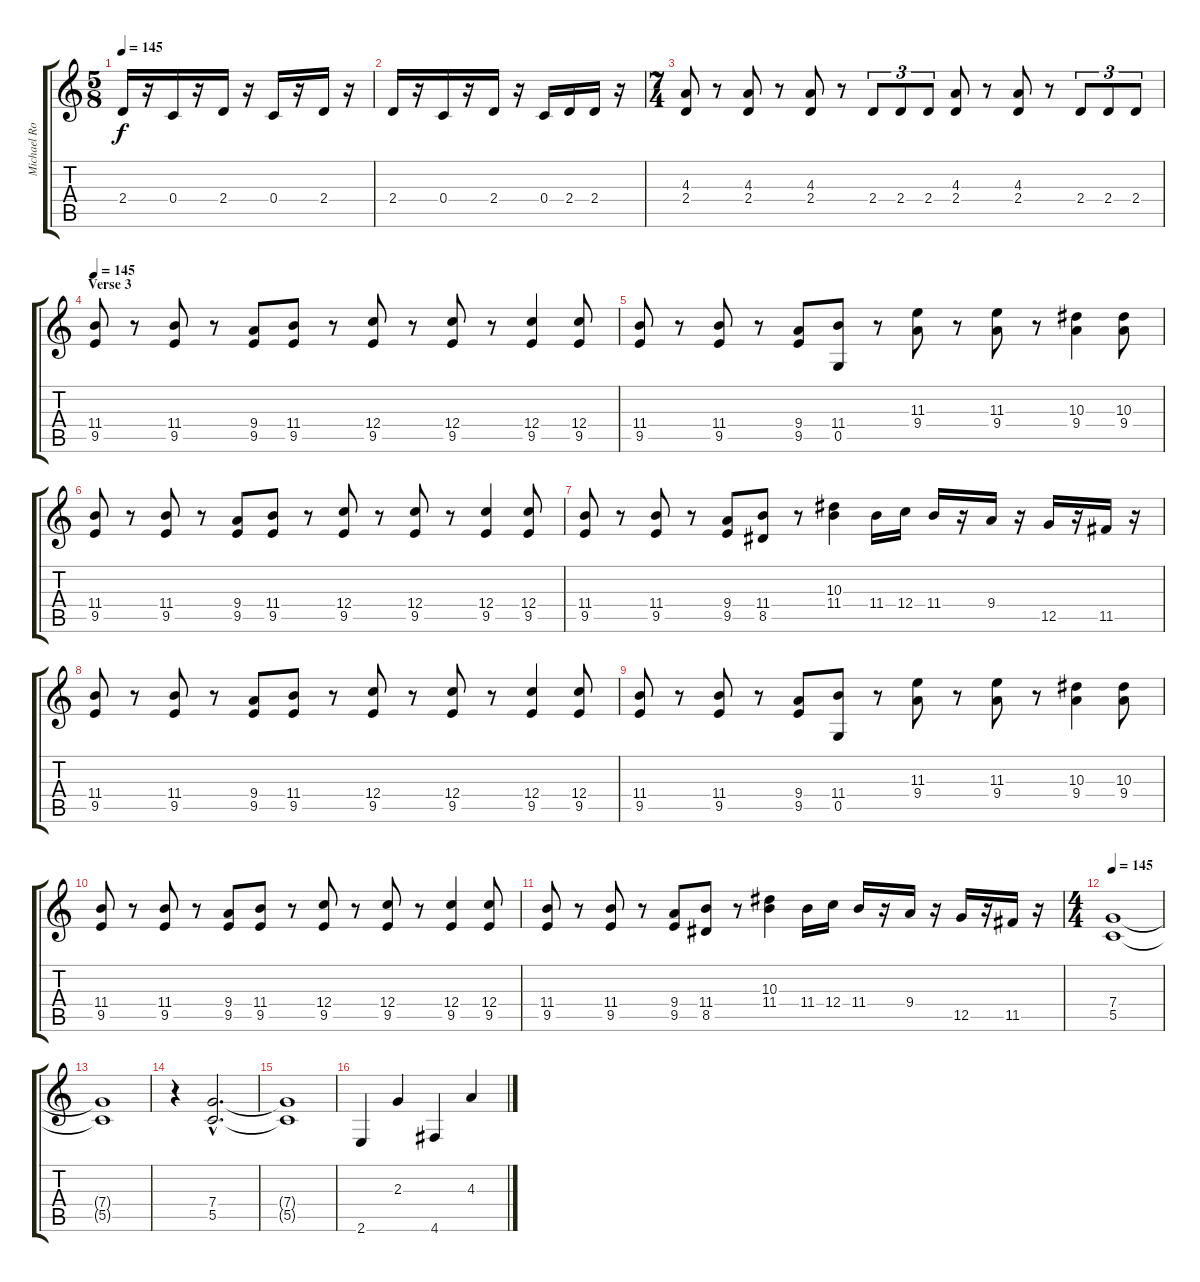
\track ("Michael Romeo Lead" "Michael Ro") {instrument distortionguitar}
\staff {score tabs}
\tuning (D4 A3 F3 C3 G2 D2) {hide}
\ts (5 8)
\tempo 145
\clef g2
\ks c
2.4.16{dy f} r.16 0.4.16 r.16 2.4.16 r.16 0.4.16 r.16 2.4.16 r.16 |
2.4.16 r.16 0.4.16 r.16 2.4.16 r.16 0.4.16 2.4.16 2.4.16 r.16 |
\ts (7 4)
(4.3 2.4).8 r.8 (4.3 2.4).8 r.8 (4.3 2.4).8 r.8 2.4.8{tu (3 2)} 2.4.8{tu (3 2)} 2.4.8{tu (3 2)} (4.3 2.4).8 r.8 (4.3 2.4).8 r.8 2.4.8{tu (3 2)} 2.4.8{tu (3 2)} 2.4.8{tu (3 2)} |
\section ("" "Verse 3")
\tempo 145
(11.4 9.5).8 r.8 (11.4 9.5).8 r.8 (9.4 9.5).8 (11.4 9.5).8 r.8 (12.4 9.5).8 r.8 (12.4 9.5).8 r.8 (12.4 9.5).4 (12.4 9.5).8 |
(11.4 9.5).8 r.8 (11.4 9.5).8 r.8 (9.4 9.5).8 (11.4 0.5).8 r.8 (11.3 9.4).8 r.8 (11.3 9.4).8 r.8 (10.3 9.4).4 (10.3 9.4).8 |
(11.4 9.5).8 r.8 (11.4 9.5).8 r.8 (9.4 9.5).8 (11.4 9.5).8 r.8 (12.4 9.5).8 r.8 (12.4 9.5).8 r.8 (12.4 9.5).4 (12.4 9.5).8 |
(11.4 9.5).8 r.8 (11.4 9.5).8 r.8 (9.4 9.5).8 (11.4 8.5).8 r.8 (10.3 11.4).4 11.4.16 12.4.16 11.4.16 r.16 9.4.16 r.16 12.5.16 r.16 11.5.16 r.16 |
(11.4 9.5).8 r.8 (11.4 9.5).8 r.8 (9.4 9.5).8 (11.4 9.5).8 r.8 (12.4 9.5).8 r.8 (12.4 9.5).8 r.8 (12.4 9.5).4 (12.4 9.5).8 |
(11.4 9.5).8 r.8 (11.4 9.5).8 r.8 (9.4 9.5).8 (11.4 0.5).8 r.8 (11.3 9.4).8 r.8 (11.3 9.4).8 r.8 (10.3 9.4).4 (10.3 9.4).8 |
(11.4 9.5).8 r.8 (11.4 9.5).8 r.8 (9.4 9.5).8 (11.4 9.5).8 r.8 (12.4 9.5).8 r.8 (12.4 9.5).8 r.8 (12.4 9.5).4 (12.4 9.5).8 |
(11.4 9.5).8 r.8 (11.4 9.5).8 r.8 (9.4 9.5).8 (11.4 8.5).8 r.8 (10.3 11.4).4 11.4.16 12.4.16 11.4.16 r.16 9.4.16 r.16 12.5.16 r.16 11.5.16 r.16 |
\ts (4 4)
\tempo 145
(7.4 5.5).1 |
(7.4{t} 5.5{t}).1 |
r.4 (7.4{hac} 5.5{hac}).2{d} |
(7.4{t} 5.5{t}).1 |
2.6.4 2.3.4 4.6.4 4.3.4
